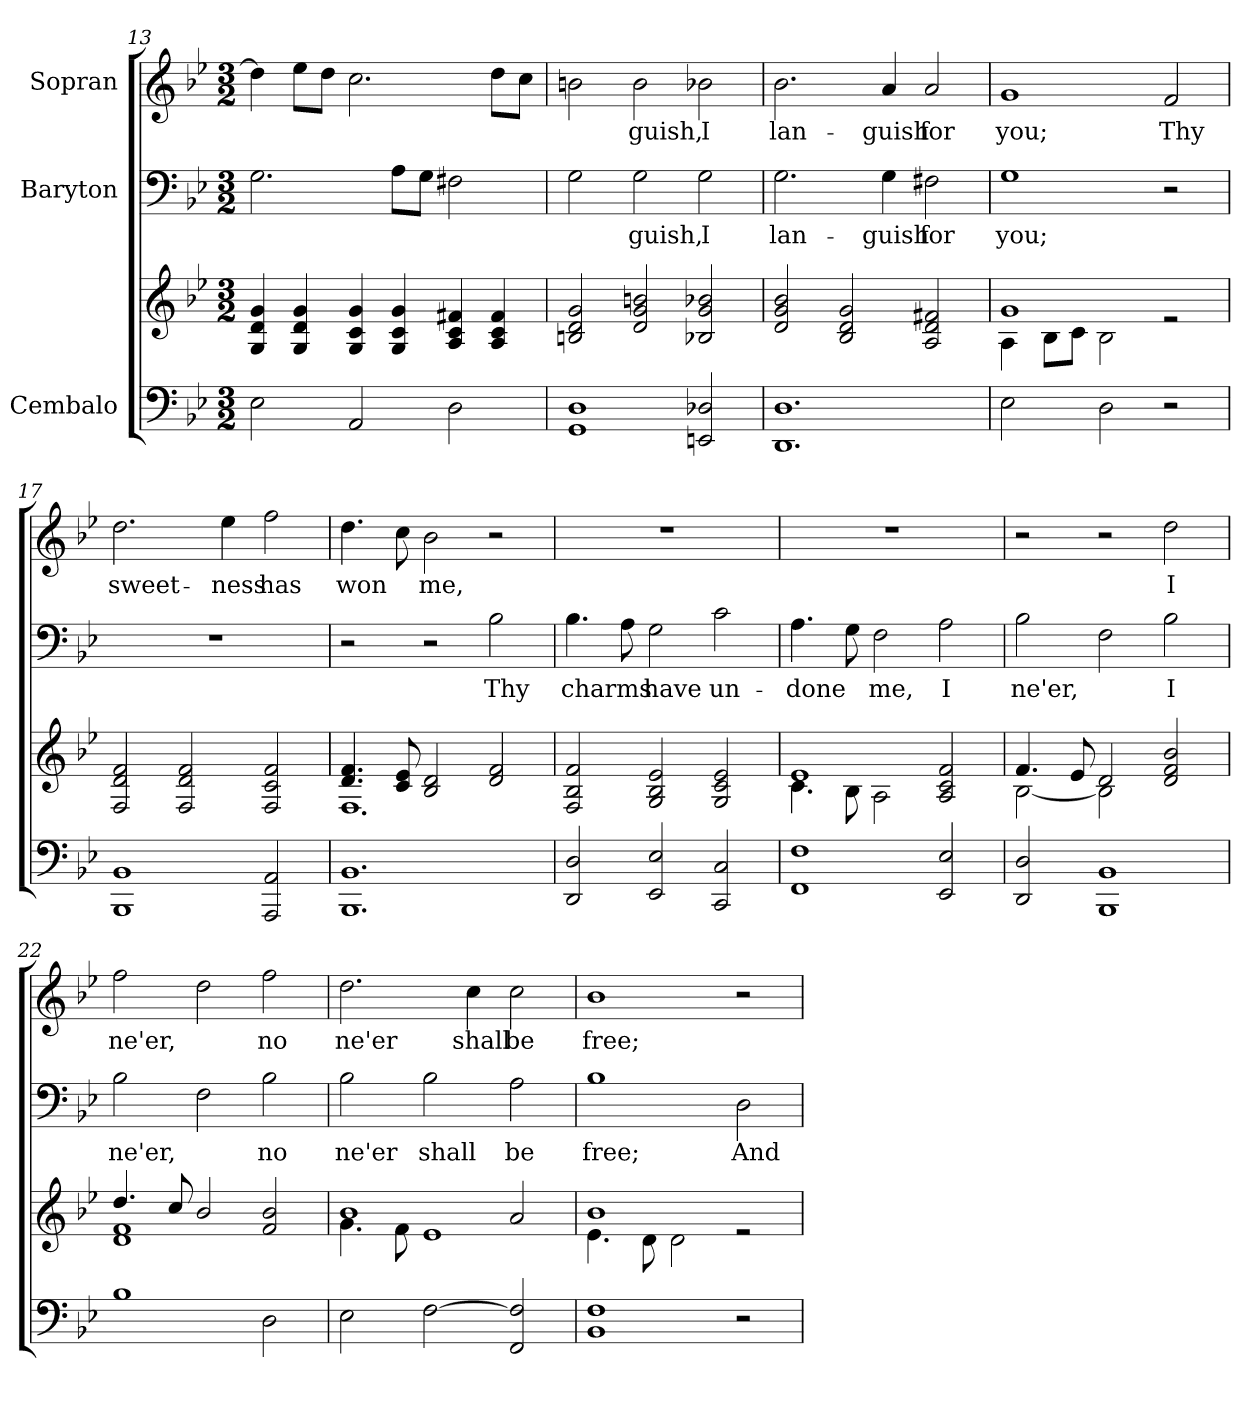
**kern	**kern	**kern	**text	**kern	**text
*part3	*part3	*part2	*part2	*part1	*part1
*staff4	*staff3	*staff2	*staff2	*staff1	*staff1
*I"Cembalo	*	*I"Baryton	*	*I"Sopran	*
!!LO:PB:g=z
*clefF4	*clefG2	*clefF4	*	*clefG2	*
*k[b-e-]	*k[b-e-]	*k[b-e-]	*	*k[b-e-]	*
*M3/2	*M3/2	*M3/2	*	*M3/2	*
=13	=13	=13	=13	=13	=13
2E-\	4G/ 4d/ 4g/	2.G\	.	4dd\]	.
.	4G/ 4d/ 4g/	.	.	8ee-\L	.
.	.	.	.	8dd\J	.
2AA/	4G/ 4c/ 4g/	.	.	2.cc\	.
.	4G/ 4c/ 4g/	8A\L	.	.	.
.	.	8G\J	.	.	.
2D\	4A/ 4c/ 4f#X/	2F#X\	.	.	.
.	4A/ 4c/ 4f#/	.	.	8dd\L	.
.	.	.	.	8cc\J	.
=14	=14	=14	=14	=14	=14
1GG 1D	2Bn/ 2d/ 2g/	2G\	.	2bn\	.
!	!	!	!LO:LY:b	!	!LO:LY:b
.	2d/ 2g/ 2bn/	2G\	-guish,	2b\	-guish,
!	!	!	!LO:LY:b	!	!LO:LY:b
2EEn/ 2D-X/	2B-X/ 2g/ 2b-X/	2G\	I	2b-X\	I
=15	=15	=15	=15	=15	=15
!	!	!	!LO:LY:b	!	!LO:LY:b
1.DD 1.D	2d/ 2g/ 2b-/	2.G\	lan-	2.b-\	lan-
.	2B-/ 2d/ 2g/	.	.	.	.
!	!	!	!LO:LY:b	!	!LO:LY:b
.	.	4G\	-guish	4a/	-guish
!	!	!	!LO:LY:b	!	!LO:LY:b
.	2A/ 2d/ 2f#X/	2F#X\	for	2a/	for
=16	=16	=16	=16	=16	=16
*	*^	*	*	*	*
!	!	!	!	!LO:LY:b	!	!LO:LY:b
2E-\	1g	4A\	1G	you;	1g	you;
.	.	8B-\L	.	.	.	.
.	.	8c\J	.	.	.	.
2D\	.	2B-\	.	.	.	.
!	!	!	!	!	!	!LO:LY:b
2r	2re	2ryy	2r	.	2f/	Thy
=17	=17	=17	=17	=17	=17	=17
!	!	!	!	!	!	!LO:LY:b
*	*v	*v	*	*	*	*
1BBB- 1BB-	2F/ 2d/ 2f/	1.r	.	2.dd\	sweet-
.	2F/ 2d/ 2f/	.	.	.	.
!	!	!	!	!	!LO:LY:b
.	.	.	.	4ee-\	-ness
!	!	!	!	!	!LO:LY:b
2AAA/ 2AA/	2F/ 2c/ 2f/	.	.	2ff\	has
!!LO:LB:g=z
=18	=18	=18	=18	=18	=18
*	*^	*	*	*	*
!	!	!	!	!	!	!LO:LY:b
1.BBB- 1.BB-	4.d/ 4.f/	1.F	2r	.	4.dd\	won
.	8c/ 8e-/	.	.	.	8cc\	.
!	!	!	!	!	!	!LO:LY:b
.	2B-/ 2d/	.	2r	.	2b-\	me,
!	!	!	!	!LO:LY:b	!	!
.	2d/ 2f/	.	2B-\	Thy	2r	.
*	*v	*v	*	*	*	*
=19	=19	=19	=19	=19	=19
!	!	!	!LO:LY:b	!	!
2DD/ 2D/	2F/ 2B-/ 2f/	4.B-\	charms	1.r	.
.	.	8A\	.	.	.
!	!	!	!LO:LY:b	!	!
2EE-/ 2E-/	2G/ 2B-/ 2e-/	2G\	have	.	.
!	!	!	!LO:LY:b	!	!
2CC/ 2C/	2G/ 2c/ 2e-/	2c\	un-	.	.
=20	=20	=20	=20	=20	=20
*	*^	*	*	*	*
!	!	!	!	!LO:LY:b	!	!
1FF 1F	1e-	4.c\	4.A\	-done	1.r	.
.	.	8B-\	8G\	.	.	.
!	!	!	!	!LO:LY:b	!	!
.	.	2A\	2F\	me,	.	.
!	!	!	!	!LO:LY:b	!	!
2EE-/ 2E-/	2A/ 2c/ 2f/	2ryy	2A\	I	.	.
=21	=21	=21	=21	=21	=21	=21
!	!	!	!	!LO:LY:b	!	!
2DD/ 2D/	4.f/	[2B-\	2B-\	ne'er,	2r	.
.	8e-/	.	.	.	.	.
1BBB- 1BB-	2d/	2B-\]	2F\	.	2r	.
!	!	!	!	!LO:LY:b	!	!LO:LY:b
.	2d/ 2f/ 2b-/	2ryy	2B-\	I	2dd\	I
=22	=22	=22	=22	=22	=22	=22
!	!	!	!	!LO:LY:b	!	!LO:LY:b
1B-	4.dd/	1d 1f	2B-\	ne'er,	2ff\	ne'er,
.	8cc/	.	.	.	.	.
.	2b-/	.	2F\	.	2dd\	.
!	!	!	!	!LO:LY:b	!	!LO:LY:b
2D\	2f/ 2b-/	2ryy	2B-\	no	2ff\	no
!!LO:LB:g=z
=23	=23	=23	=23	=23	=23	=23
!	!	!	!	!LO:LY:b	!	!LO:LY:b
2E-\	1b-	4.g\	2B-\	ne'er	2.dd\	ne'er
.	.	8f\	.	.	.	.
!	!	!	!	!LO:LY:b	!	!
[2F\	.	1e-	2B-\	shall	.	.
!	!	!	!	!	!	!LO:LY:b
.	.	.	.	.	4cc\	shall
!	!	!	!	!LO:LY:b	!	!LO:LY:b
2FF/ 2F/]	2a/	.	2A\	be	2cc\	be
=24	=24	=24	=24	=24	=24	=24
!	!	!	!	!LO:LY:b	!	!LO:LY:b
1BB- 1F	1b-	4.e-\	1B-	free;	1b-	free;
.	.	8d\	.	.	.	.
.	.	2d\	.	.	.	.
!	!	!	!	!LO:LY:b	!	!
2r	2re	2ryy	2D\	And	2r	.
*	*v	*v	*	*	*	*
=	=	=	=	=	=
*-	*-	*-	*-	*-	*-
